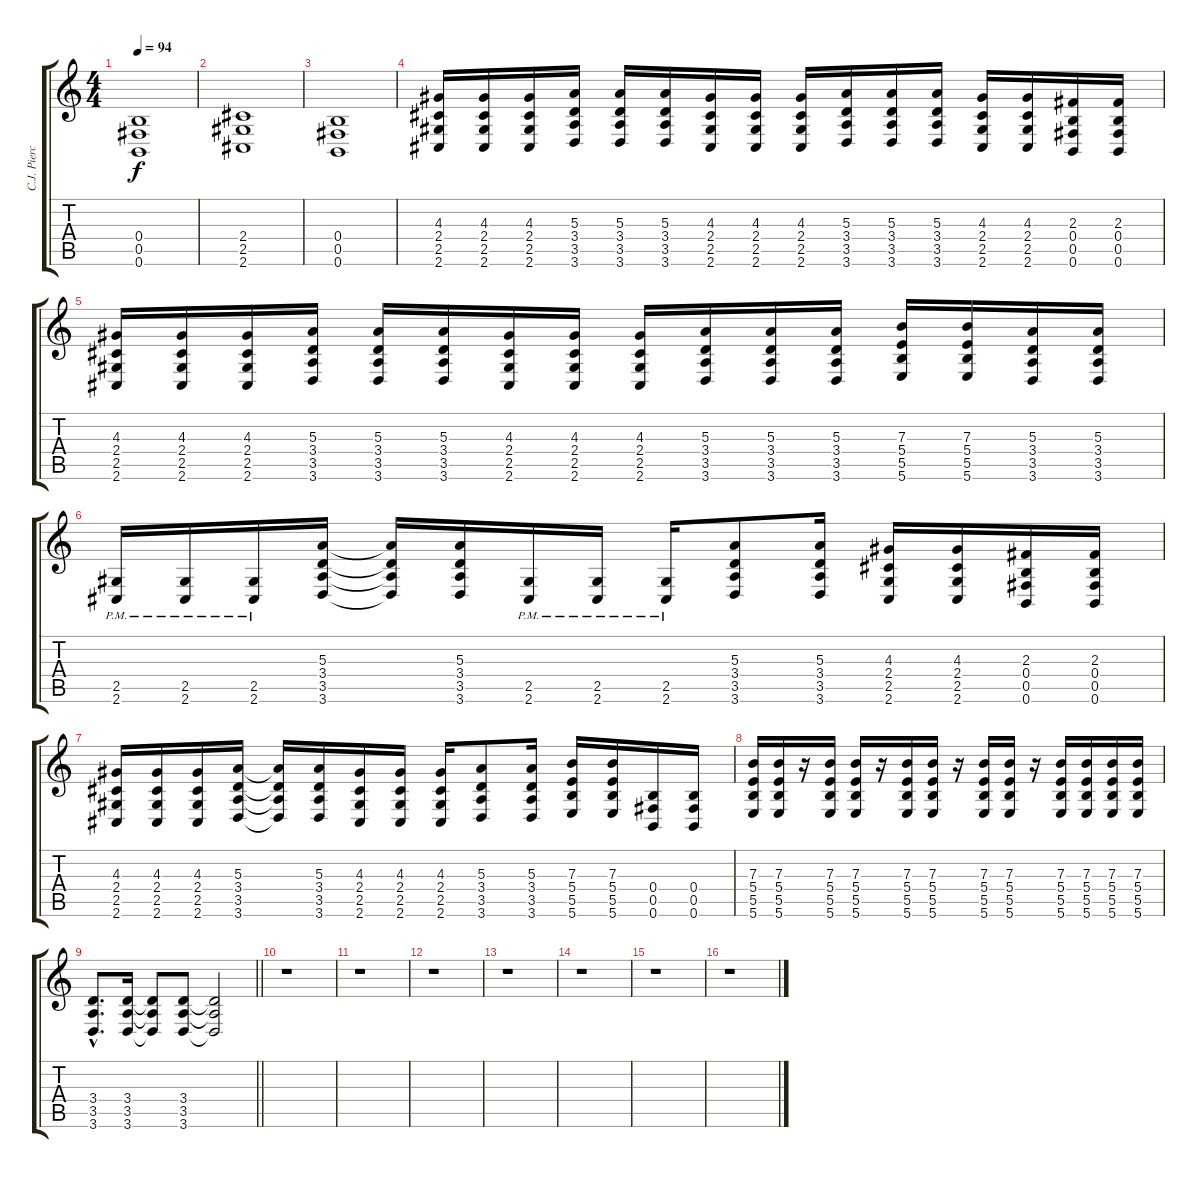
\track ("C.J. Pierce | Gtr. Overdub" "C.J. Pierc") {instrument overdrivenguitar}
\staff {score tabs}
\tuning (Db4 Ab3 E3 B2 Gb2 B1) {hide}
\ts (4 4)
\tempo 94
\clef g2
\ks c
(0.4 0.5 0.6).1{dy f} |
(2.4 2.5 2.6).1 |
(0.4 0.5 0.6).1 |
(4.3 2.4 2.5 2.6).16 (4.3 2.4 2.5 2.6).16 (4.3 2.4 2.5 2.6).16 (5.3 3.4 3.5 3.6).16 (5.3 3.4 3.5 3.6).16 (5.3 3.4 3.5 3.6).16 (4.3 2.4 2.5 2.6).16 (4.3 2.4 2.5 2.6).16 (4.3 2.4 2.5 2.6).16 (5.3 3.4 3.5 3.6).16 (5.3 3.4 3.5 3.6).16 (5.3 3.4 3.5 3.6).16 (4.3 2.4 2.5 2.6).16 (4.3 2.4 2.5 2.6).16 (2.3 0.4 0.5 0.6).16 (2.3 0.4 0.5 0.6).16 |
(4.3 2.4 2.5 2.6).16 (4.3 2.4 2.5 2.6).16 (4.3 2.4 2.5 2.6).16 (5.3 3.4 3.5 3.6).16 (5.3 3.4 3.5 3.6).16 (5.3 3.4 3.5 3.6).16 (4.3 2.4 2.5 2.6).16 (4.3 2.4 2.5 2.6).16 (4.3 2.4 2.5 2.6).16 (5.3 3.4 3.5 3.6).16 (5.3 3.4 3.5 3.6).16 (5.3 3.4 3.5 3.6).16 (7.3 5.4 5.5 5.6).16 (7.3 5.4 5.5 5.6).16 (5.3 3.4 3.5 3.6).16 (5.3 3.4 3.5 3.6).16 |
(2.5{pm} 2.6{pm}).16 (2.5{pm} 2.6{pm}).16 (2.5{pm} 2.6{pm}).16 (5.3 3.4 3.5 3.6).16 (5.3{t} 3.4{t} 3.5{t} 3.6{t}).16 (5.3 3.4 3.5 3.6).16 (2.5{pm} 2.6{pm}).16 (2.5{pm} 2.6{pm}).16 (2.5{pm} 2.6{pm}).16 (5.3 3.4 3.5 3.6).8 (5.3 3.4 3.5 3.6).16 (4.3 2.4 2.5 2.6).16 (4.3 2.4 2.5 2.6).16 (2.3 0.4 0.5 0.6).16 (2.3 0.4 0.5 0.6).16 |
(4.3 2.4 2.5 2.6).16 (4.3 2.4 2.5 2.6).16 (4.3 2.4 2.5 2.6).16 (5.3 3.4 3.5 3.6).16 (5.3{t} 3.4{t} 3.5{t} 3.6{t}).16 (5.3 3.4 3.5 3.6).16 (4.3 2.4 2.5 2.6).16 (4.3 2.4 2.5 2.6).16 (4.3 2.4 2.5 2.6).16 (5.3 3.4 3.5 3.6).8 (5.3 3.4 3.5 3.6).16 (7.3 5.4 5.5 5.6).16 (7.3 5.4 5.5 5.6).16 (0.4 0.5 0.6).16 (0.4 0.5 0.6).16 |
(7.3 5.4 5.5 5.6).16 (7.3 5.4 5.5 5.6).16 r.16 (7.3 5.4 5.5 5.6).16 (7.3 5.4 5.5 5.6).16 r.16 (7.3 5.4 5.5 5.6).16 (7.3 5.4 5.5 5.6).16 r.16 (7.3 5.4 5.5 5.6).16 (7.3 5.4 5.5 5.6).16 r.16 (7.3 5.4 5.5 5.6).16 (7.3 5.4 5.5 5.6).16 (7.3 5.4 5.5 5.6).16 (7.3 5.4 5.5 5.6).16 |
\barLineRight lightlight
(3.4{hac} 3.5{hac} 3.6{hac}).8{d} (3.4 3.5 3.6).16 (3.4{t} 3.5{t} 3.6{t}).8 (3.4 3.5 3.6).8 (3.4{t} 3.5{t} 3.6{t}).2 |
r.1 |
r.1 |
r.1 |
r.1 |
r.1 |
r.1 |
r.1
